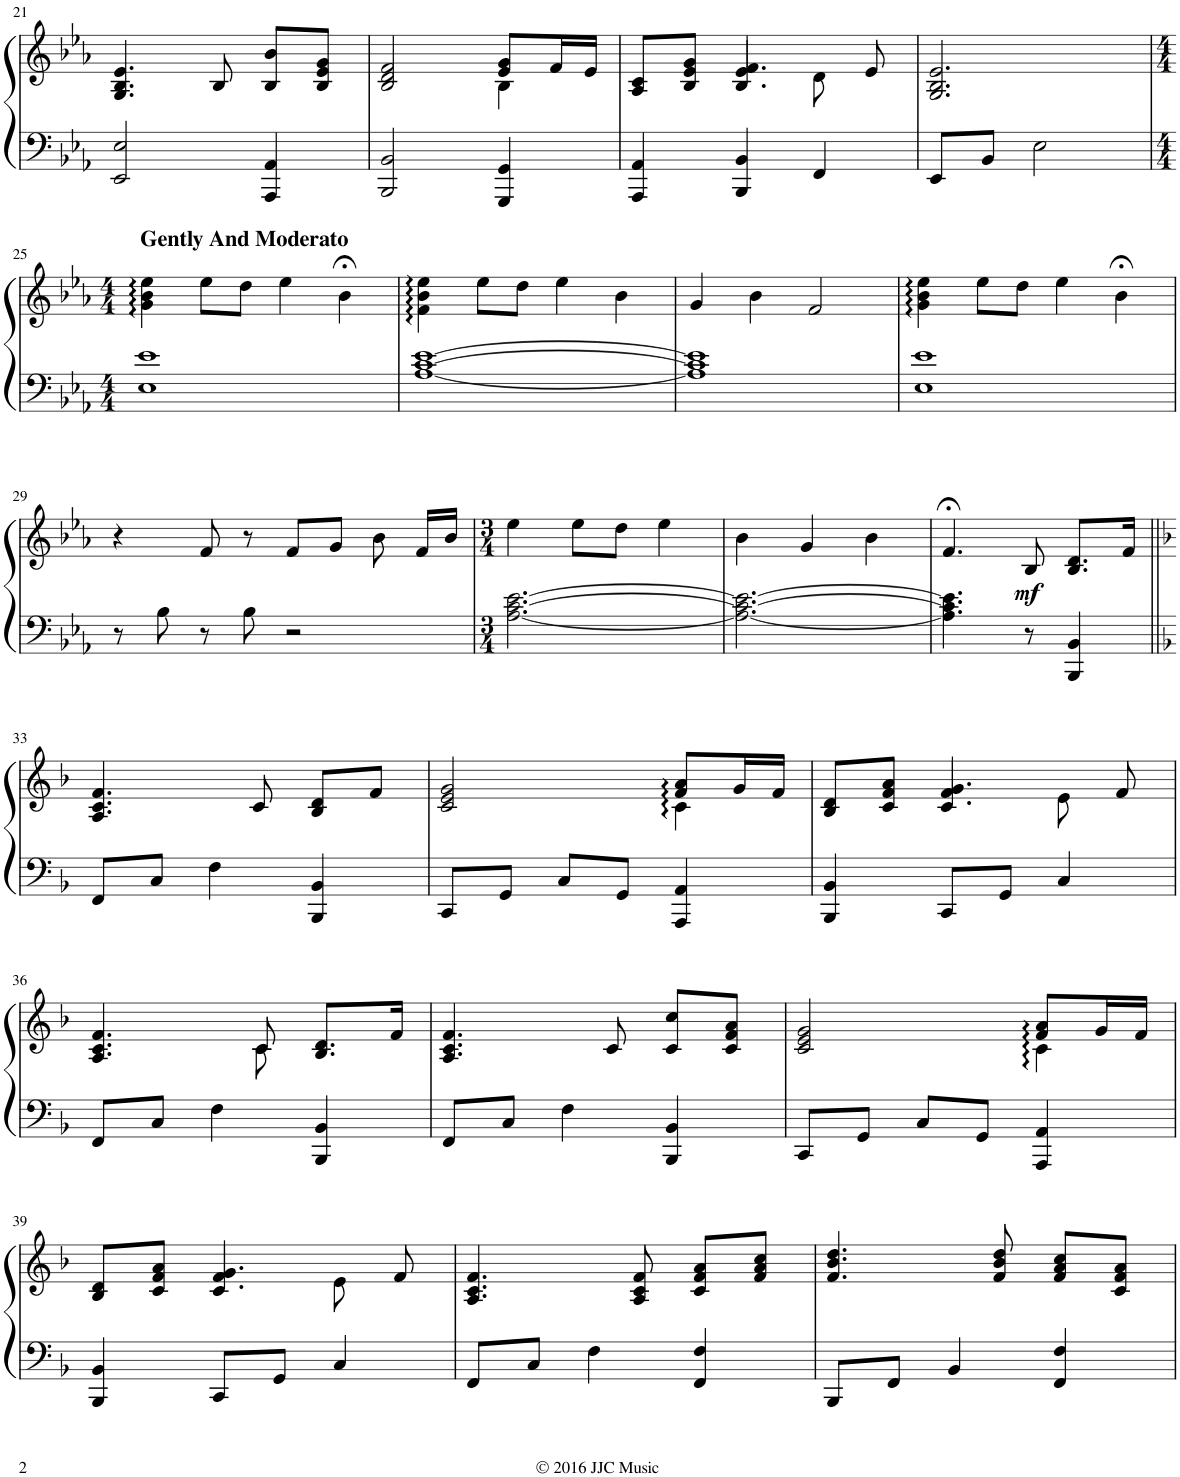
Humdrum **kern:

**kern	**kern	**dynam
*part1	*part1	*part1
*staff2	*staff1	*staff1/2
*I"Piano	*	*
*I'Pno	*	*
!!LO:PB:g=z
*clefF4	*clefG2	*
*k[b-e-a-]	*k[b-e-a-]	*
*M3/4	*M3/4	*
=21	=21	=21
2EE-/ 2E-/	4.G/ 4.B-/ 4.e-/	.
.	8B-/	.
4AAA-/ 4AA-/	8B-/ 8b-/L	.
.	8B-/ 8e-/ 8g/J	.
=22	=22	=22
*	*^	*
2BBB-/ 2BB-/	2B-/ 2d/ 2f/	2ryy	.
4GGG/ 4GG/	8e-/ 8g/L	4B-\	.
.	16f/L	.	.
.	16e-/JJ	.	.
=23	=23	=23	=23
4AAA-/ 4AA-/	8A-/ 8c/L	4ryy	.
.	8B-/ 8e-/ 8g/J	.	.
4BBB-/ 4BB-/	4.B-/ 4.f/	4e-/	.
4FF/	.	8d\	.
.	8e-/	8ryy	.
*	*v	*v	*
=24	=24	=24
8EE-/L	2.G/ 2.B-/ 2.e-/	.
8BB-/J	.	.
2E-\	.	.
!!LO:LB:g=z
=25	=25	=25
*M4/4	*M4/4	*
!	!LO:TX:a:B:t=Gently And Moderato	!
1E- 1e-	4g\ 4b-\ 4ee-\	.
.	8ee-\L	.
.	8dd\J	.
.	4ee-\	.
.	4b-;<\	.
=26	=26	=26
[1A- [1c [1e-	4f\ 4b-\ 4ee-\	.
.	8ee-\L	.
.	8dd\J	.
.	4ee-\	.
.	4b-\	.
=27	=27	=27
1A-] 1c] 1e-]	4g/	.
.	4b-\	.
.	2f/	.
=28	=28	=28
1E- 1e-	4g\ 4b-\ 4ee-\	.
.	8ee-\L	.
.	8dd\J	.
.	4ee-\	.
.	4b-;<\	.
!!LO:LB:g=z
=29	=29	=29
8r	4r	.
8B-\	.	.
8r	8f/	.
8B-\	8r	.
2r	8f/L	.
.	8g/J	.
.	8b-\	.
.	16f/LL	.
.	16b-/JJ	.
=30	=30	=30
*M3/4	*M3/4	*
[2.A-\ [2.c\ [2.e-\	4ee-\	.
.	8ee-\L	.
.	8dd\J	.
.	4ee-\	.
=31	=31	=31
2.A-\_ 2.c\_ 2.e-\_	4b-\	.
.	4g/	.
.	4b-\	.
=32	=32	=32
4.A-\] 4.c\] 4.e-\]	4.f;</	.
!	!	!LO:DY:b
8r	8B-/	mf
4BBB-/ 4BB-/	8.B-/ 8.d/L	.
.	16f/Jk	.
!!LO:LB:g=z
=33||	=33||	=33||
*k[b-]	*k[b-]	*
8FF/L	4.A/ 4.c/ 4.f/	.
8C/J	.	.
4F\	.	.
.	8c/	.
4BBB-/ 4BB-/	8B-/ 8d/L	.
.	8f/J	.
=34	=34	=34
*	*^	*
8CC/L	2c/ 2e/ 2g/	2ryy	.
8GG/J	.	.	.
8C/L	.	.	.
8GG/J	.	.	.
4AAA/ 4AA/	8f/ 8a/L	4c\	.
.	16g/L	.	.
.	16f/JJ	.	.
=35	=35	=35	=35
4BBB-/ 4BB-/	8B-/ 8d/L	4ryy	.
.	8c/ 8f/ 8a/J	.	.
8CC/L	4.c/ 4.g/	4f/	.
8GG/J	.	.	.
4C/	.	8e\	.
.	8f/	8ryy	.
!!LO:LB:g=z	!!
=36	=36	=36	=36
8FF/L	4.A/ 4.c/ 4.f/	4.ryy	.
8C/J	.	.	.
4F\	.	.	.
.	8c/	8c\	.
4BBB-/ 4BB-/	8.B-/ 8.d/L	4ryy	.
.	16f/Jk	.	.
*	*v	*v	*
=37	=37	=37
8FF/L	4.A/ 4.c/ 4.f/	.
8C/J	.	.
4F\	.	.
.	8c/	.
4BBB-/ 4BB-/	8c/ 8cc/L	.
.	8c/ 8f/ 8a/J	.
=38	=38	=38
*	*^	*
8CC/L	2c/ 2e/ 2g/	2ryy	.
8GG/J	.	.	.
8C/L	.	.	.
8GG/J	.	.	.
4AAA/ 4AA/	8f/ 8a/L	4c\	.
.	16g/L	.	.
.	16f/JJ	.	.
!!LO:LB:g=z	!!
=39	=39	=39	=39
4BBB-/ 4BB-/	8B-/ 8d/L	4ryy	.
.	8c/ 8f/ 8a/J	.	.
8CC/L	4.c/ 4.g/	4f/	.
8GG/J	.	.	.
4C/	.	8e\	.
.	8f/	8ryy	.
*	*v	*v	*
=40	=40	=40
8FF/L	4.A/ 4.c/ 4.f/	.
8C/J	.	.
4F\	.	.
.	8A/ 8c/ 8f/	.
4FF/ 4F/	8c/ 8f/ 8a/L	.
.	8f/ 8a/ 8cc/J	.
=41	=41	=41
8BBB-/L	4.f/ 4.b-/ 4.dd/	.
8FF/J	.	.
4BB-/	.	.
.	8f/ 8b-/ 8dd/	.
4FF/ 4F/	8f/ 8a/ 8cc/L	.
.	8c/ 8f/ 8a/J	.
=	=	=
*-	*-	*-
